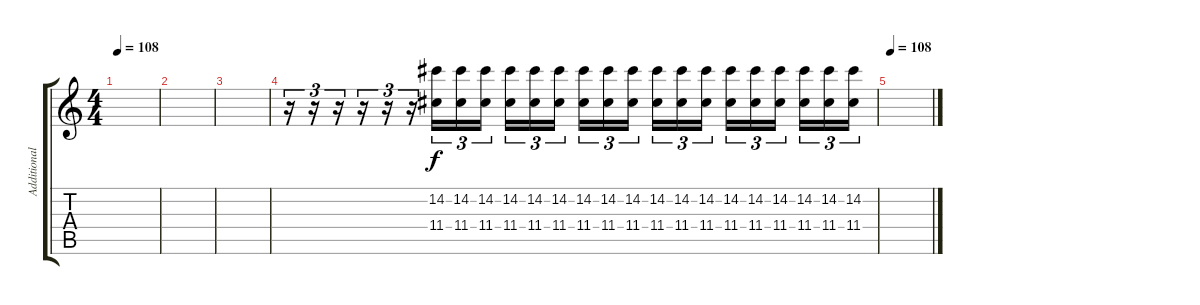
\track ("Additional Guitar" "Additional") {instrument distortionguitar}
\staff {score tabs}
\tuning (E4 B3 G3 D3 A2 E2) {hide}
\ts (4 4)
\tempo 108
\tempo 75
\tempo 108
\clef g2
\ks c
|
|
|
r.16{tu (3 2) volume 8} r.16{tu (3 2)} r.16{tu (3 2)} r.16{tu (3 2)} r.16{tu (3 2)} r.16{tu (3 2)} (14.2 11.4).16{tu (3 2)} (14.2 11.4).16{tu (3 2)} (14.2 11.4).16{tu (3 2)} (14.2 11.4).16{tu (3 2)} (14.2 11.4).16{tu (3 2)} (14.2 11.4).16{tu (3 2)} (14.2 11.4).16{tu (3 2)} (14.2 11.4).16{tu (3 2)} (14.2 11.4).16{tu (3 2)} (14.2 11.4).16{tu (3 2)} (14.2 11.4).16{tu (3 2)} (14.2 11.4).16{tu (3 2)} (14.2 11.4).16{tu (3 2)} (14.2 11.4).16{tu (3 2)} (14.2 11.4).16{tu (3 2)} (14.2 11.4).16{tu (3 2)} (14.2 11.4).16{tu (3 2)} (14.2 11.4).16{tu (3 2)} |
\tempo 108
